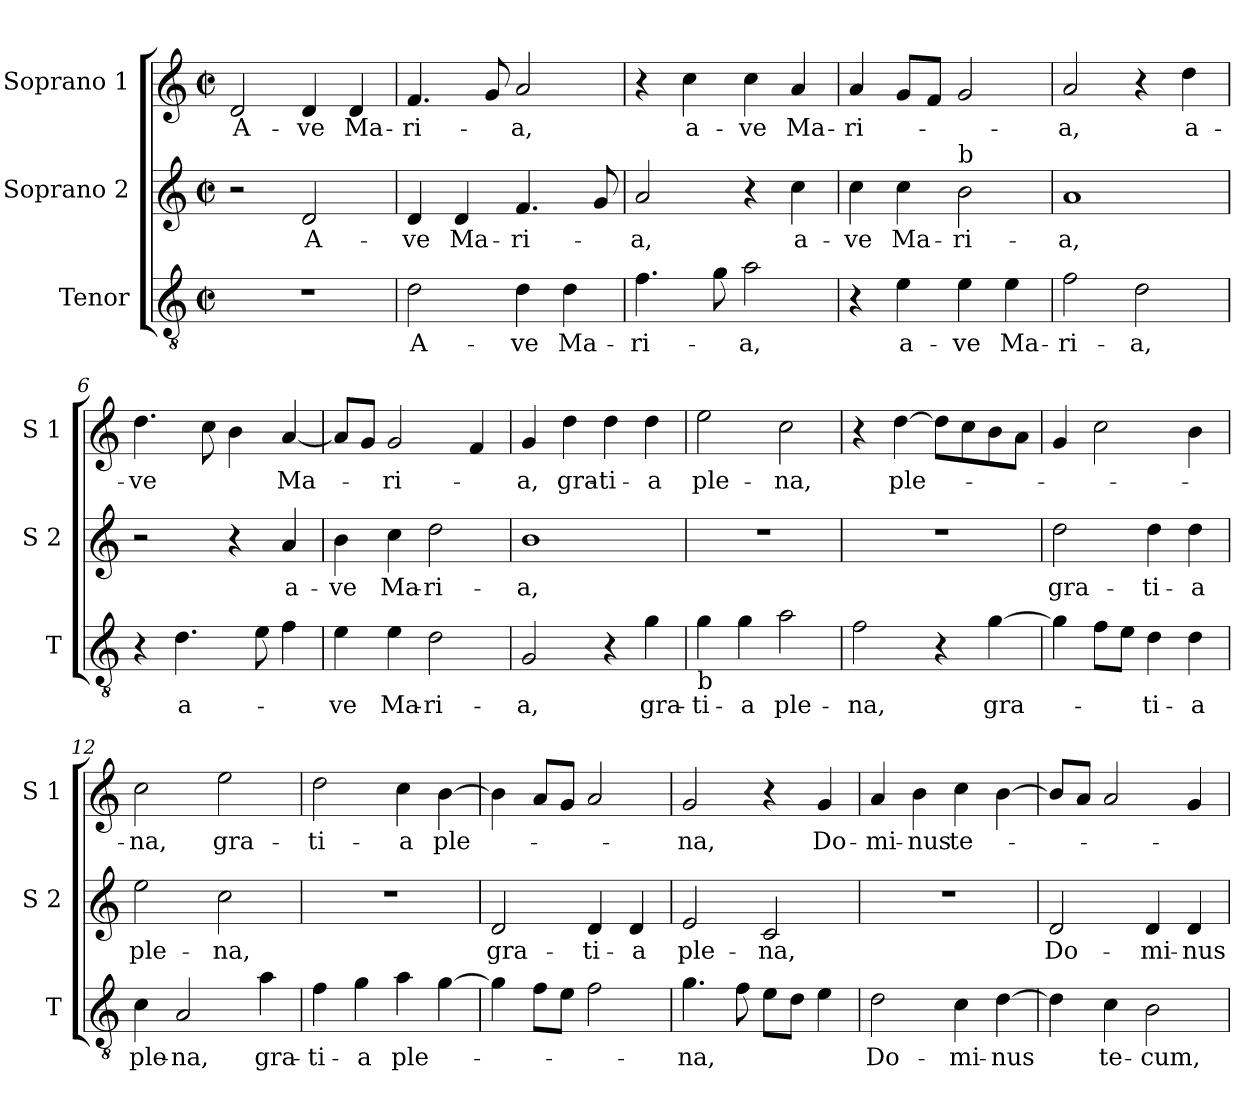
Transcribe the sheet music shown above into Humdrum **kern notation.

**kern	**text	**kern	**text	**kern	**text
*part3	*part3	*part2	*part2	*part1	*part1
*staff3	*staff3	*staff2	*staff2	*staff1	*staff1
*I"Tenor	*	*I"Soprano 2	*	*I"Soprano 1	*
*I'T	*	*I'S 2	*	*I'S 1	*
*clefGv2	*	*clefG2	*	*clefG2	*
*k[]	*	*k[]	*	*k[]	*
*C:	*	*C:	*	*C:	*
*M2/2	*	*M2/2	*	*M2/2	*
*met(c|)	*	*met(c|)	*	*met(c|)	*
=1	=1	=1	=1	=1	=1
!	!	!	!	!	!LO:LY:b
1r	.	2r	.	2d/	A-
!	!	!	!LO:LY:b	!	!LO:LY:b
.	.	2d/	A-	4d/	-ve
!	!	!	!	!	!LO:LY:b
.	.	.	.	4d/	Ma-
=2	=2	=2	=2	=2	=2
!	!LO:LY:b	!	!LO:LY:b	!	!LO:LY:b
2d\	A-	4d/	-ve	4.f/	-ri-
!	!	!	!LO:LY:b	!	!
.	.	4d/	Ma-	.	.
.	.	.	.	8g/	.
!	!LO:LY:b	!	!LO:LY:b	!	!LO:LY:b
4d\	-ve	4.f/	-ri-	2a/	-a,
!	!LO:LY:b	!	!	!	!
4d\	Ma-	.	.	.	.
.	.	8g/	.	.	.
=3	=3	=3	=3	=3	=3
!	!LO:LY:b	!	!LO:LY:b	!	!
4.f\	-ri-	2a/	-a,	4r	.
!	!	!	!	!	!LO:LY:b
.	.	.	.	4cc\	a-
8g\	.	.	.	.	.
!	!LO:LY:b	!	!	!	!LO:LY:b
2a\	-a,	4r	.	4cc\	-ve
!	!	!	!LO:LY:b	!	!LO:LY:b
.	.	4cc\	a-	4a/	Ma-
=4	=4	=4	=4	=4	=4
!	!	!	!LO:LY:b	!	!LO:LY:b
4r	.	4cc\	-ve	4a/	-ri-
!	!LO:LY:b	!	!LO:LY:b	!	!
4e\	a-	4cc\	Ma-	8g/L	.
.	.	.	.	8f/J	.
!	!	!LO:TX:a:t=b	!	!	!
!	!LO:LY:b	!	!LO:LY:b	!	!
4e\	-ve	2b\	-ri-	2g/	.
!	!LO:LY:b	!	!	!	!
4e\	Ma-	.	.	.	.
=5	=5	=5	=5	=5	=5
!	!LO:LY:b	!	!LO:LY:b	!	!LO:LY:b
2f\	-ri-	1a	-a,	2a/	-a,
!	!LO:LY:b	!	!	!	!
2d\	-a,	.	.	4r	.
!	!	!	!	!	!LO:LY:b
.	.	.	.	4dd\	a-
!!LO:LB:g=z
=6	=6	=6	=6	=6	=6
!	!	!	!	!	!LO:LY:b
4r	.	2r	.	4.dd\	-ve
!	!LO:LY:b	!	!	!	!
4.d\	a-	.	.	.	.
.	.	.	.	8cc\	.
.	.	4r	.	4b\	.
8e\	.	.	.	.	.
!	!	!	!LO:LY:b	!	!LO:LY:b
4f\	.	4a/	a-	[4a/	Ma-
=7	=7	=7	=7	=7	=7
!	!LO:LY:b	!	!LO:LY:b	!	!
4e\	-ve	4b\	-ve	8a/L]	.
.	.	.	.	8g/J	.
!	!LO:LY:b	!	!LO:LY:b	!	!LO:LY:b
4e\	Ma-	4cc\	Ma-	2g/	-ri-
!	!LO:LY:b	!	!LO:LY:b	!	!
2d\	-ri-	2dd\	-ri-	.	.
.	.	.	.	4f/	.
=8	=8	=8	=8	=8	=8
!	!LO:LY:b	!	!LO:LY:b	!	!LO:LY:b
2G/	-a,	1b	-a,	4g/	-a,
!	!	!	!	!	!LO:LY:b
.	.	.	.	4dd\	gra-
!	!	!	!	!	!LO:LY:b
4r	.	.	.	4dd\	-ti-
!	!LO:LY:b	!	!	!	!LO:LY:b
4g\	gra-	.	.	4dd\	-a
=9	=9	=9	=9	=9	=9
!LO:TX:b:t=b	!	!	!	!	!
!	!LO:LY:b	!	!	!	!LO:LY:b
4g\	-ti-	1r	.	2ee\	ple-
!	!LO:LY:b	!	!	!	!
4g\	-a	.	.	.	.
!	!LO:LY:b	!	!	!	!LO:LY:b
2a\	ple-	.	.	2cc\	-na,
=10	=10	=10	=10	=10	=10
!	!LO:LY:b	!	!	!	!
2f\	-na,	1r	.	4r	.
!	!	!	!	!	!LO:LY:b
.	.	.	.	[4dd\	ple-
4r	.	.	.	8dd\L]	.
.	.	.	.	8cc\	.
!	!LO:LY:b	!	!	!	!
[4g\	gra-	.	.	8b\	.
.	.	.	.	8a\J	.
!!LO:LB:g=z
=11	=11	=11	=11	=11	=11
!	!	!	!LO:LY:b	!	!
4g\]	.	2dd\	gra-	4g/	.
8f\L	.	.	.	2cc\	.
8e\J	.	.	.	.	.
!	!LO:LY:b	!	!LO:LY:b	!	!
4d\	-ti-	4dd\	-ti-	.	.
!	!LO:LY:b	!	!LO:LY:b	!	!
4d\	-a	4dd\	-a	4b\	.
=12	=12	=12	=12	=12	=12
!	!LO:LY:b	!	!LO:LY:b	!	!LO:LY:b
4c\	ple-	2ee\	ple-	2cc\	-na,
!	!LO:LY:b	!	!	!	!
2A/	-na,	.	.	.	.
!	!	!	!LO:LY:b	!	!LO:LY:b
.	.	2cc\	-na,	2ee\	gra-
!	!LO:LY:b	!	!	!	!
4a\	gra-	.	.	.	.
=13	=13	=13	=13	=13	=13
!	!LO:LY:b	!	!	!	!LO:LY:b
4f\	-ti-	1r	.	2dd\	-ti-
!	!LO:LY:b	!	!	!	!
4g\	-a	.	.	.	.
!	!LO:LY:b	!	!	!	!LO:LY:b
4a\	ple-	.	.	4cc\	-a
!	!	!	!	!	!LO:LY:b
[4g\	.	.	.	[4b\	ple-
=14	=14	=14	=14	=14	=14
!	!	!	!LO:LY:b	!	!
4g\]	.	2d/	gra-	4b\]	.
8f\L	.	.	.	8a/L	.
8e\J	.	.	.	8g/J	.
!	!	!	!LO:LY:b	!	!
2f\	.	4d/	-ti-	2a/	.
!	!	!	!LO:LY:b	!	!
.	.	4d/	-a	.	.
=15	=15	=15	=15	=15	=15
!	!LO:LY:b	!	!LO:LY:b	!	!LO:LY:b
4.g\	-na,	2e/	ple-	2g/	-na,
8f\	.	.	.	.	.
!	!	!	!LO:LY:b	!	!
8e\L	.	2c/	-na,	4r	.
8d\J	.	.	.	.	.
!	!	!	!	!	!LO:LY:b
4e\	.	.	.	4g/	Do-
!!LO:PB:g=z
=16	=16	=16	=16	=16	=16
!	!LO:LY:b	!	!	!	!LO:LY:b
2d\	Do-	1r	.	4a/	-mi-
!	!	!	!	!	!LO:LY:b
.	.	.	.	4b\	-nus
!	!LO:LY:b	!	!	!	!LO:LY:b
4c\	-mi-	.	.	4cc\	te-
!	!LO:LY:b	!	!	!	!
[4d\	-nus	.	.	[4b\	.
=17	=17	=17	=17	=17	=17
!	!	!	!LO:LY:b	!	!
4d\]	.	2d/	Do-	8b/L]	.
.	.	.	.	8a/J	.
!	!LO:LY:b	!	!	!	!
4c\	te-	.	.	2a/	.
!	!LO:LY:b	!	!LO:LY:b	!	!
2B\	-cum,	4d/	-mi-	.	.
!	!	!	!LO:LY:b	!	!
.	.	4d/	-nus	4g/	.
=	=	=	=	=	=
*-	*-	*-	*-	*-	*-
